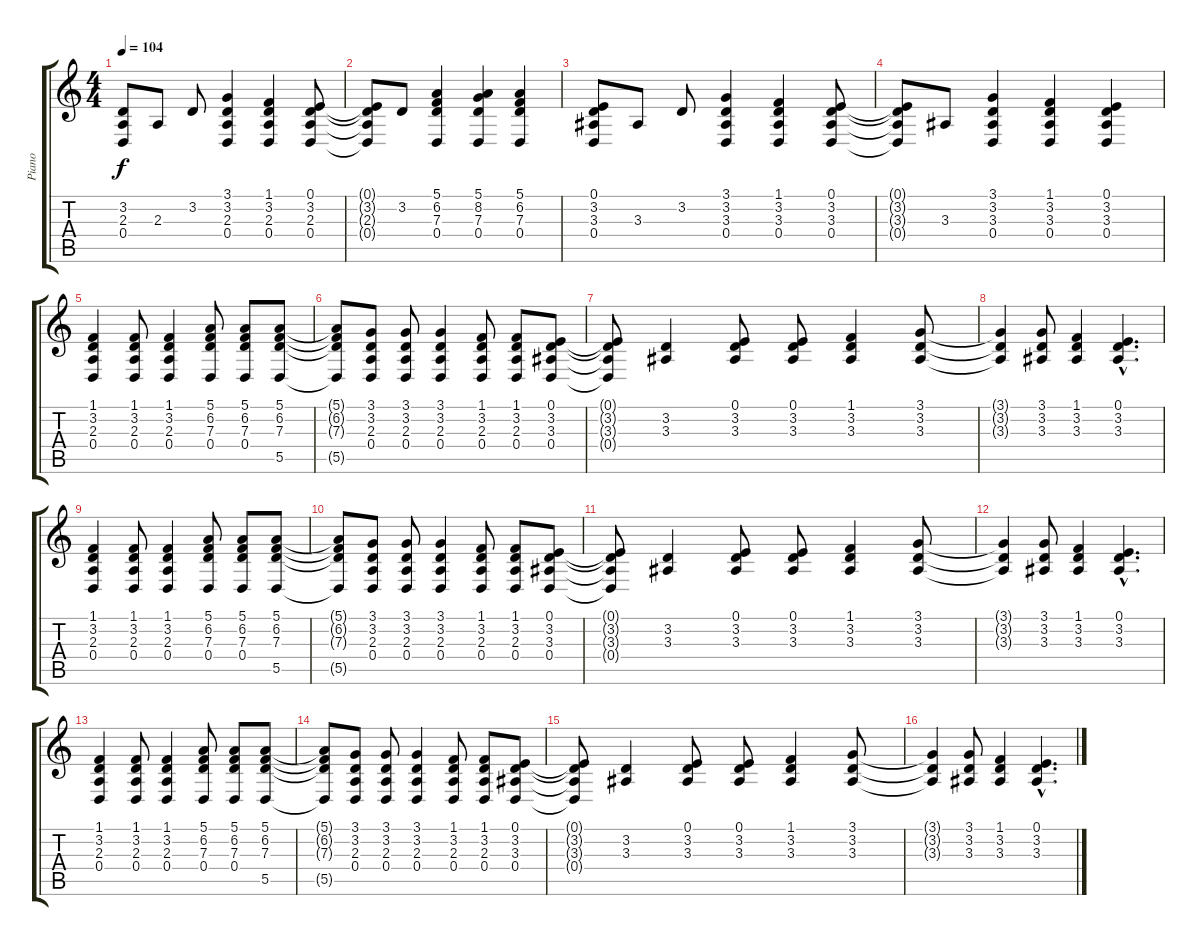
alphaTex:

\track ("Piano" "Piano") {instrument acousticgrandpiano}
\staff {score tabs}
\tuning (E4 B3 G3 D3 A2 E2) {hide}
\ts (4 4)
\tempo 104
\clef g2
\ks c
(3.2 2.3 0.4).8{dy f} 2.3.8 3.2.8 (3.1 3.2 2.3 0.4).4 (1.1 3.2 2.3 0.4).4 (0.1 3.2 2.3 0.4).8 |
(0.1{t} 3.2{t} 2.3{t} 0.4{t}).8 3.2.8 (5.1 6.2 7.3 0.4).4 (5.1 8.2 7.3 0.4).4 (5.1 6.2 7.3 0.4).4 |
(0.1 3.2 3.3 0.4).8 3.3.8 3.2.8 (3.1 3.2 3.3 0.4).4 (1.1 3.2 3.3 0.4).4 (0.1 3.2 3.3 0.4).8 |
(0.1{t} 3.2{t} 3.3{t} 0.4{t}).8 3.3.8 (3.1 3.2 3.3 0.4).4 (1.1 3.2 3.3 0.4).4 (0.1 3.2 3.3 0.4).4 |
(1.1 3.2 2.3 0.4).4 (1.1 3.2 2.3 0.4).8 (1.1 3.2 2.3 0.4).4 (5.1 6.2 7.3 0.4).8 (5.1 6.2 7.3 0.4).8 (5.1 6.2 7.3 5.5).8 |
(5.1{t} 6.2{t} 7.3{t} 5.5{t}).8 (3.1 3.2 2.3 0.4).8 (3.1 3.2 2.3 0.4).8 (3.1 3.2 2.3 0.4).4 (1.1 3.2 2.3 0.4).8 (1.1 3.2 2.3 0.4).8 (0.1 3.2 3.3 0.4).8 |
(0.1{t} 3.2{t} 3.3{t} 0.4{t}).8 (3.2 3.3).4 (0.1 3.2 3.3).8 (0.1 3.2 3.3).8 (1.1 3.2 3.3).4 (3.1 3.2 3.3).8 |
(3.1{t} 3.2{t} 3.3{t}).4 (3.1 3.2 3.3).8 (1.1 3.2 3.3).4 (0.1{hac} 3.2{hac} 3.3{hac}).4{d} |
(1.1 3.2 2.3 0.4).4 (1.1 3.2 2.3 0.4).8 (1.1 3.2 2.3 0.4).4 (5.1 6.2 7.3 0.4).8 (5.1 6.2 7.3 0.4).8 (5.1 6.2 7.3 5.5).8 |
(5.1{t} 6.2{t} 7.3{t} 5.5{t}).8 (3.1 3.2 2.3 0.4).8 (3.1 3.2 2.3 0.4).8 (3.1 3.2 2.3 0.4).4 (1.1 3.2 2.3 0.4).8 (1.1 3.2 2.3 0.4).8 (0.1 3.2 3.3 0.4).8 |
(0.1{t} 3.2{t} 3.3{t} 0.4{t}).8 (3.2 3.3).4 (0.1 3.2 3.3).8 (0.1 3.2 3.3).8 (1.1 3.2 3.3).4 (3.1 3.2 3.3).8 |
(3.1{t} 3.2{t} 3.3{t}).4 (3.1 3.2 3.3).8 (1.1 3.2 3.3).4 (0.1{hac} 3.2{hac} 3.3{hac}).4{d} |
(1.1 3.2 2.3 0.4).4 (1.1 3.2 2.3 0.4).8 (1.1 3.2 2.3 0.4).4 (5.1 6.2 7.3 0.4).8 (5.1 6.2 7.3 0.4).8 (5.1 6.2 7.3 5.5).8 |
(5.1{t} 6.2{t} 7.3{t} 5.5{t}).8 (3.1 3.2 2.3 0.4).8 (3.1 3.2 2.3 0.4).8 (3.1 3.2 2.3 0.4).4 (1.1 3.2 2.3 0.4).8 (1.1 3.2 2.3 0.4).8 (0.1 3.2 3.3 0.4).8 |
(0.1{t} 3.2{t} 3.3{t} 0.4{t}).8 (3.2 3.3).4 (0.1 3.2 3.3).8 (0.1 3.2 3.3).8 (1.1 3.2 3.3).4 (3.1 3.2 3.3).8 |
(3.1{t} 3.2{t} 3.3{t}).4 (3.1 3.2 3.3).8 (1.1 3.2 3.3).4 (0.1{hac} 3.2{hac} 3.3{hac}).4{d}
